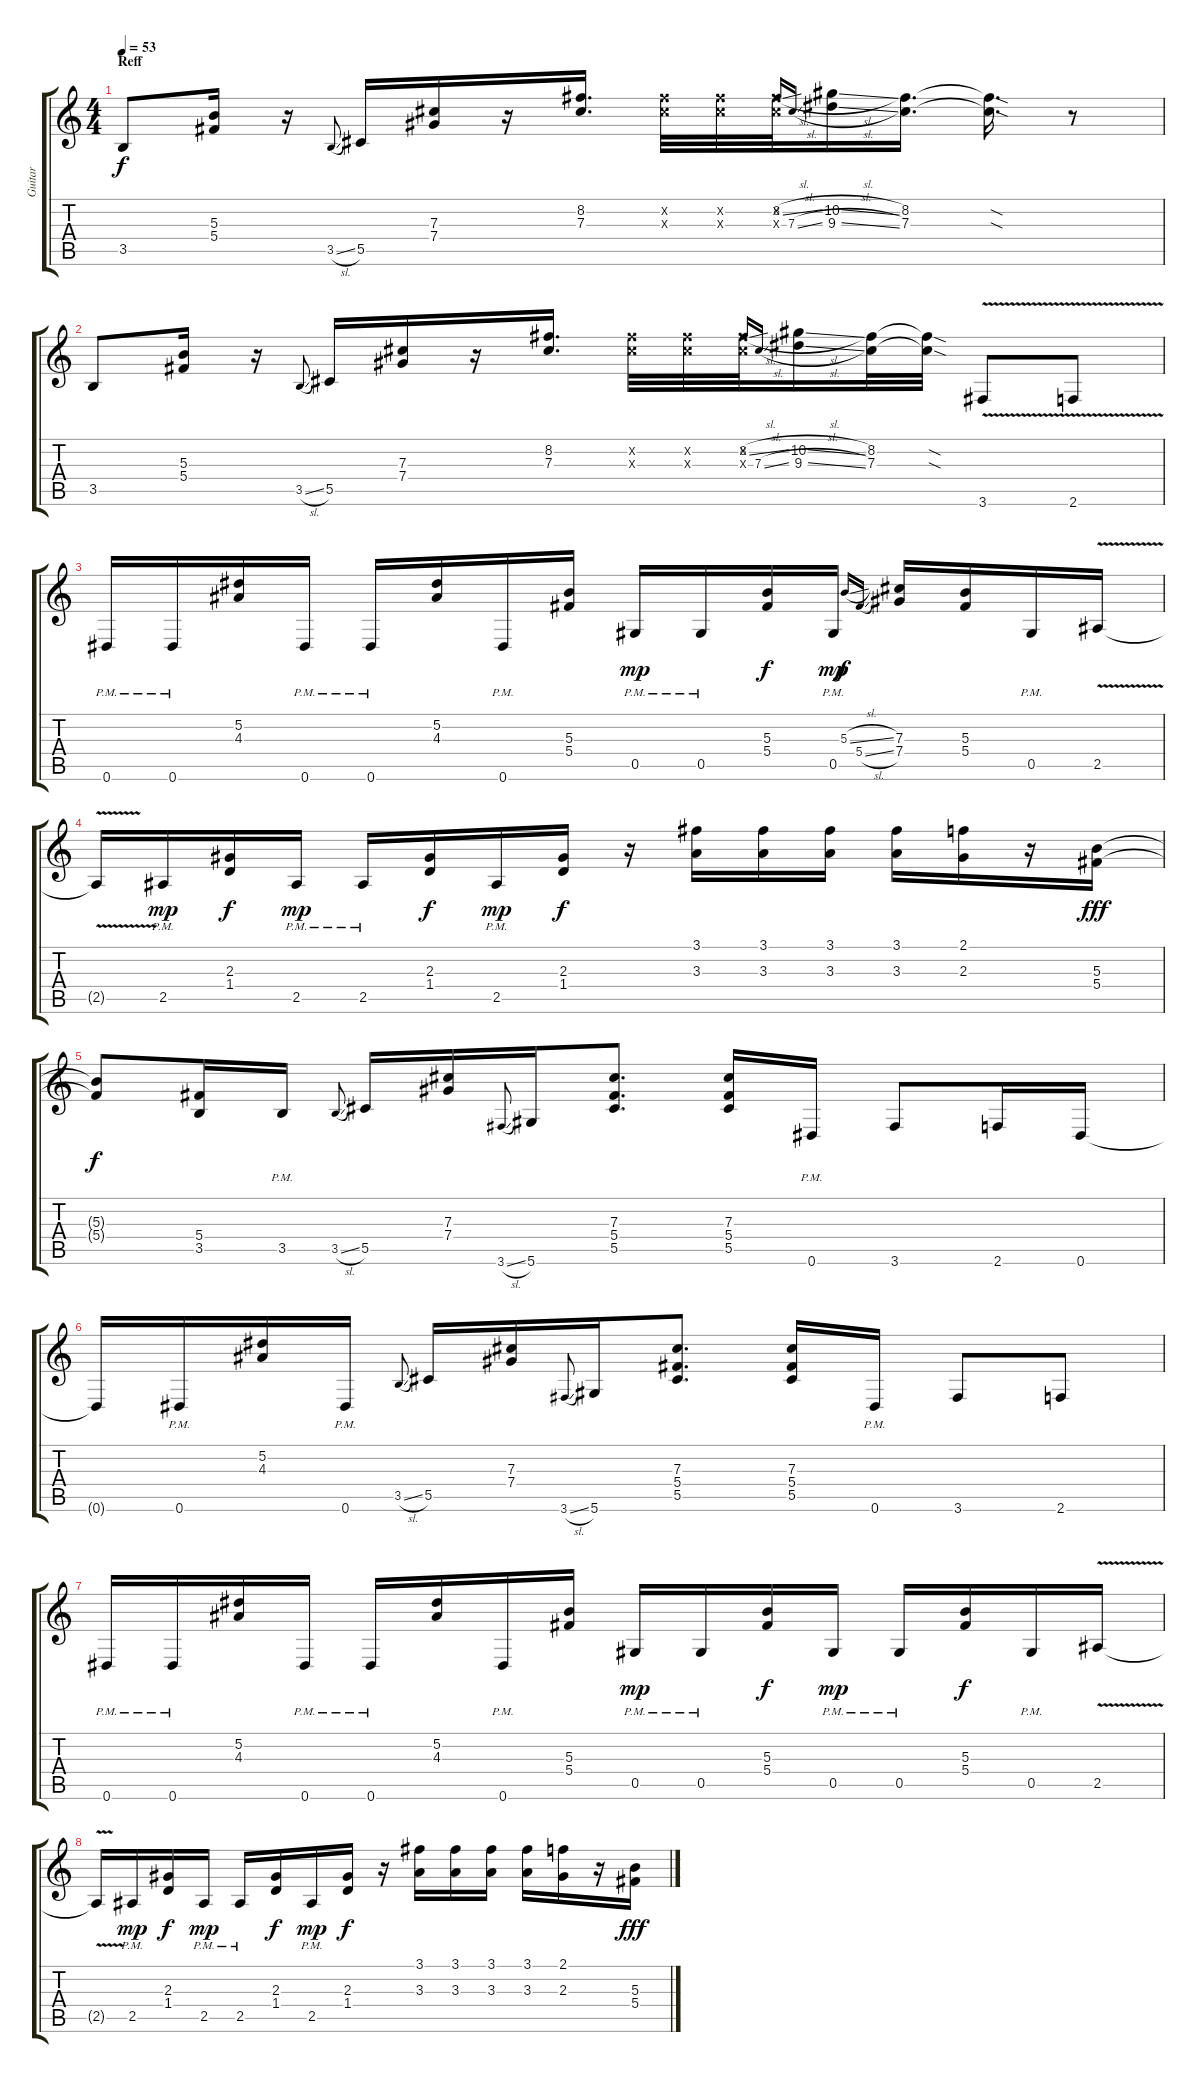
\track ("Guitar" "Guitar") {instrument overdrivenguitar}
\staff {score tabs}
\tuning (Eb4 Bb3 Gb3 Db3 Ab2 Eb2) {hide}
\ts (4 4)
\section ("" "Reff")
\tempo 53
\clef g2
\ks c
3.5.8{dy f volume 5} (5.3 5.4).16 r.16 3.5{sl}.8{gr onbeat} 5.5.16 (7.3 7.4).16 r.16 (8.2 7.3).16{d} (8.2{x} 7.3{x}).32 (8.2{x} 7.3{x}).32 (8.2{x} 7.3{x}).32 8.2{sl}.16{gr onbeat} 7.3{sl}.16{gr onbeat} (10.2{sl} 9.3{sl}).16 (8.2 7.3).16{d} (8.2{sod t} 7.3{sod t}).16{d} r.8 |
3.5.8 (5.3 5.4).16 r.16 3.5{sl}.8{gr onbeat} 5.5.16 (7.3 7.4).16 r.16 (8.2 7.3).16{d} (8.2{x} 7.3{x}).32 (8.2{x} 7.3{x}).32 (8.2{x} 7.3{x}).32 8.2{sl}.16{gr onbeat} 7.3{sl}.16{gr onbeat} (10.2{sl} 9.3{sl}).16 (8.2 7.3).32 (8.2{sod t} 7.3{sod t}).32 3.6{v}.8 2.6{v}.8 |
0.6{pm}.16 0.6{pm}.16 (5.2 4.3).16 0.6{pm}.16 0.6{pm}.16 (5.2 4.3).16 0.6{pm}.16 (5.3 5.4).16 0.5{pm}.16{dy mp} 0.5{pm}.16 (5.3 5.4).16{dy f} 0.5{pm}.16{dy mp} 5.3{sl}.16{gr onbeat dy f} 5.4{sl}.16{gr onbeat} (7.3 7.4).16 (5.3 5.4).16 0.5{pm}.16 2.5{v}.16 |
2.5{t}.16 2.5{pm}.16{dy mp} (2.3 1.4).16{dy f} 2.5{pm}.16{dy mp} 2.5{pm}.16 (2.3 1.4).16{dy f} 2.5{pm}.16{dy mp} (2.3 1.4).16{dy f} r.16 (3.1 3.3).16 (3.1 3.3).16 (3.1 3.3).16 (3.1 3.3).16 (2.1 2.3).16 r.16 (5.3 5.4).16{dy fff} |
(5.3{t} 5.4{t}).8{dy f} (5.4 3.5).16 3.5{pm}.16 3.5{sl}.8{gr onbeat} 5.5.16 (7.3 7.4).16 3.6{sl}.8{gr onbeat} 5.6.16 (7.3 5.4 5.5).8{d} (7.3 5.4 5.5).16 0.6{pm}.16 3.6.8 2.6.16 0.6.16 |
0.6{t}.16 0.6{pm}.16 (5.2 4.3).16 0.6{pm}.16 3.5{sl}.8{gr onbeat} 5.5.16 (7.3 7.4).16 3.6{sl}.8{gr onbeat} 5.6.16 (7.3 5.4 5.5).8{d} (7.3 5.4 5.5).16 0.6{pm}.16 3.6.8 2.6.8 |
0.6{pm}.16 0.6{pm}.16 (5.2 4.3).16 0.6{pm}.16 0.6{pm}.16 (5.2 4.3).16 0.6{pm}.16 (5.3 5.4).16 0.5{pm}.16{dy mp} 0.5{pm}.16 (5.3 5.4).16{dy f} 0.5{pm}.16{dy mp} 0.5{pm}.16 (5.3 5.4).16{dy f} 0.5{pm}.16 2.5{v}.16 |
2.5{t}.16 2.5{pm}.16{dy mp} (2.3 1.4).16{dy f} 2.5{pm}.16{dy mp} 2.5{pm}.16 (2.3 1.4).16{dy f} 2.5{pm}.16{dy mp} (2.3 1.4).16{dy f} r.16 (3.1 3.3).16 (3.1 3.3).16 (3.1 3.3).16 (3.1 3.3).16 (2.1 2.3).16 r.16 (5.3 5.4).16{dy fff}
